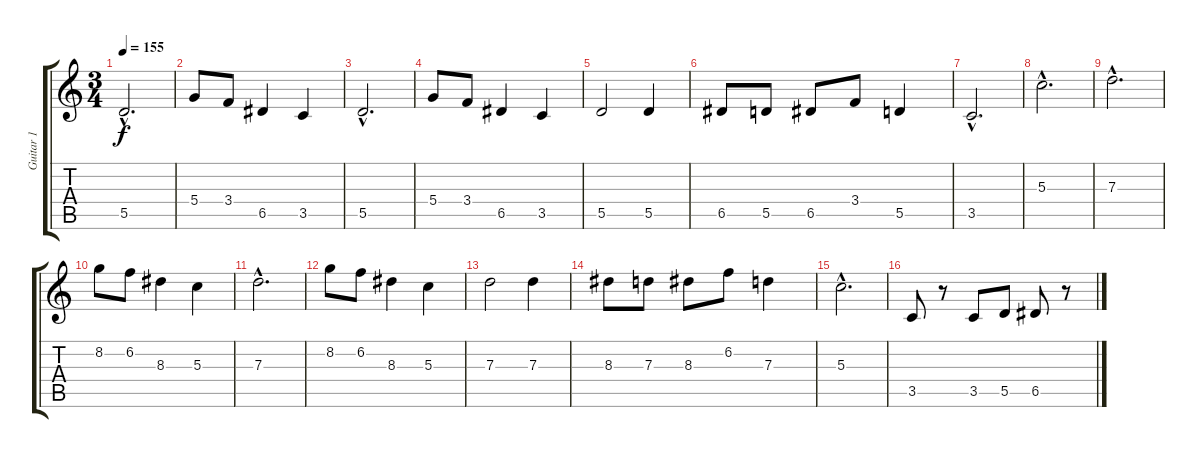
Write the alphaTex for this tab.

\track ("Guitar 1" "Guitar 1") {instrument distortionguitar}
\staff {score tabs}
\tuning (E4 B3 G3 D3 A2 E2) {hide}
\ts (3 4)
\tempo 155
\clef g2
\ks c
5.5{hac}.2{d dy f} |
5.4.8 3.4.8 6.5.4 3.5.4 |
5.5{hac}.2{d} |
5.4.8 3.4.8 6.5.4 3.5.4 |
5.5.2 5.5.4 |
6.5.8 5.5.8 6.5.8 3.4.8 5.5.4 |
3.5{hac}.2{d} |
5.3{hac}.2{d} |
7.3{hac}.2{d} |
8.2.8 6.2.8 8.3.4 5.3.4 |
7.3{hac}.2{d} |
8.2.8 6.2.8 8.3.4 5.3.4 |
7.3.2 7.3.4 |
8.3.8 7.3.8 8.3.8 6.2.8 7.3.4 |
5.3{hac}.2{d} |
3.5.8 r.8 3.5.8 5.5.8 6.5.8 r.8
